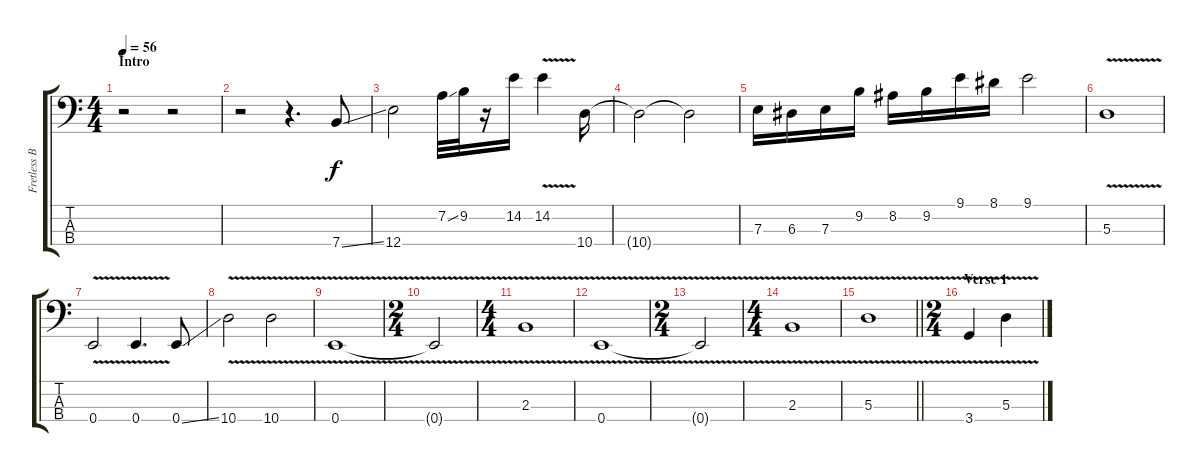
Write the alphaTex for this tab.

\track ("Fretless Bass (Gilmour)" "Fretless B") {instrument fretlessbass}
\staff {score tabs}
\tuning (G2 D2 A1 E1) {hide}
\ts (4 4)
\section ("" "Intro")
\tempo 56
\clef f4
\ks c
r.2{dy f instrument fretlessbass} r.2 |
r.2 r.4{d} 7.4{ss}.8 |
12.4.2 7.2{ss}.32 9.2.32 r.16 14.2.16 14.2{v}.4 10.4.16 |
10.4{t}.2 10.4{t}.2 |
7.3.16 6.3.16 7.3.16 9.2.16 8.2.16 9.2.16 9.1.16 8.1.16 9.1.2 |
5.3{v}.1 |
0.4{v}.2 0.4{v}.4{d} 0.4{ss}.8 |
10.4{v}.2 10.4{v}.2 |
0.4{v}.1 |
\ts (2 4)
0.4{t}.2 |
\ts (4 4)
2.3{v}.1 |
0.4{v}.1 |
\ts (2 4)
0.4{t}.2 |
\ts (4 4)
2.3{v}.1 |
\barLineRight lightlight
5.3{v}.1 |
\ts (2 4)
\section ("" "Verse 1")
3.4{v}.4 5.3{v}.4
